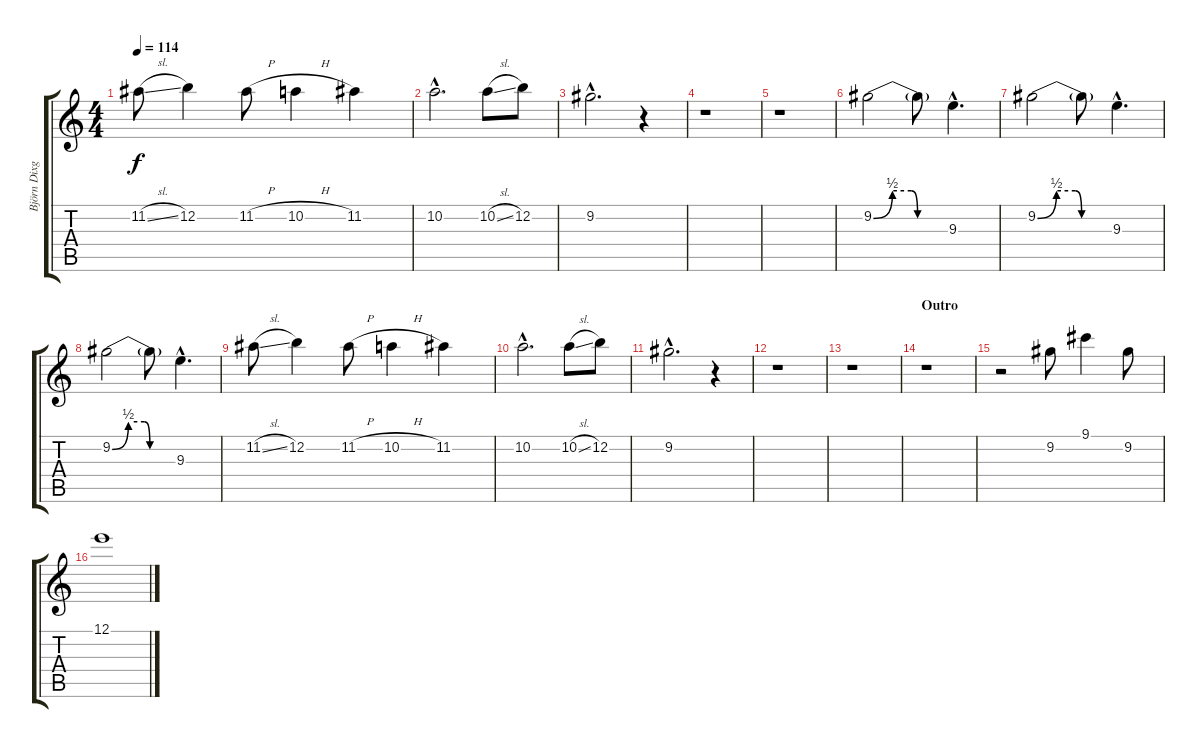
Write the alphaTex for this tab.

\track ("Björn Dixgard -  Lead Guitar" "Björn Dixg") {instrument distortionguitar}
\staff {score tabs}
\tuning (E4 B3 G3 D3 A2 E2) {hide}
\ts (4 4)
\tempo 114
\clef g2
\ks c
11.2{sl}.8{dy f} 12.2.4 11.2{h}.8 10.2{h}.4 11.2.4 |
10.2{hac}.2{d} 10.2{sl}.8 12.2.8 |
9.2{hac}.2{d volume 9} r.4 |
r.1 |
r.1 |
9.2{be (custom 0 0 15 2 30 2 35 0 45 0 60 0)}.2{volume 13} 9.2{t}.8 9.3{hac}.4{d} |
9.2{be (custom 0 0 15 2 30 2 35 0 45 0 60 0)}.2 9.2{t}.8 9.3{hac}.4{d} |
9.2{be (custom 0 0 15 2 30 2 35 0 45 0 60 0)}.2 9.2{t}.8 9.3{hac}.4{d} |
11.2{sl}.8 12.2.4 11.2{h}.8 10.2{h}.4 11.2.4 |
10.2{hac}.2{d} 10.2{sl}.8 12.2.8 |
9.2{hac}.2{d volume 9} r.4 |
r.1 |
r.1 |
\section ("" "Outro")
r.1 |
r.2{volume 13} 9.2.8 9.1.4 9.2.8 |
12.1.1{volume 10}
